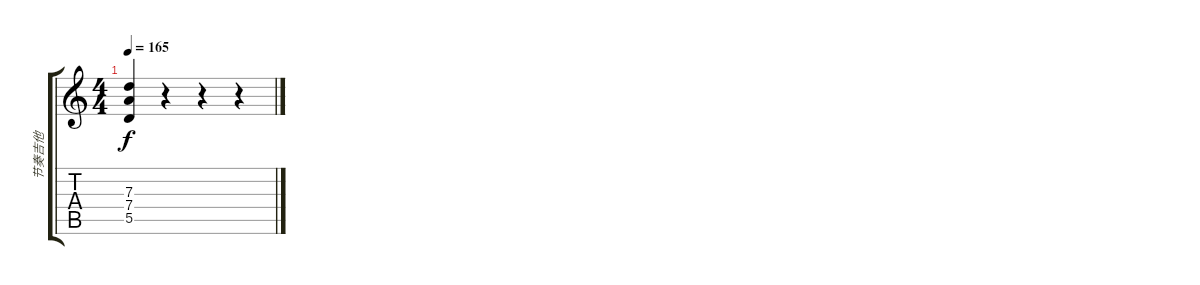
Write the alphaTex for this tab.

\track ("节奏吉他" "节奏吉他") {instrument distortionguitar}
\staff {score tabs}
\tuning (E4 B3 G3 D3 A2 E2) {hide}
\ts (4 4)
\tempo 165
\clef g2
\ks c
(7.3 7.4 5.5).4{dy f} r.4 r.4 r.4
